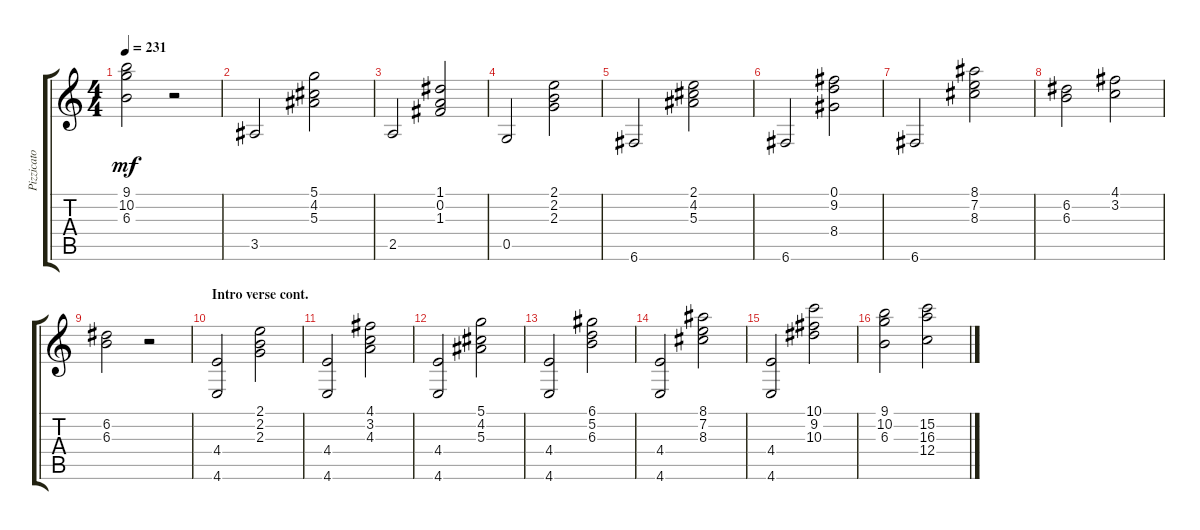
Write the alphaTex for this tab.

\track ("Pizzicato" "Pizzicato") {instrument electricguitarclean}
\staff {score tabs}
\tuning (D4 A3 F3 C3 G2 C2) {hide}
\ts (4 4)
\tempo 231
\clef g2
\ks aminor
(9.1 10.2 6.3).2{dy mf} r.2 |
3.5.2 (5.1 4.2 5.3).2 |
2.5.2 (1.1 0.2 1.3).2 |
0.5.2 (2.1 2.2 2.3).2 |
6.6.2 (2.1 4.2 5.3).2 |
6.6.2 (0.1 9.2 8.4).2 |
6.6.2 (8.1 7.2 8.3).2 |
(6.2 6.3).2 (4.1 3.2).2 |
(6.2 6.3).2 r.2 |
\section ("" "Intro verse cont.")
(4.4 4.6).2 (2.1 2.2 2.3).2 |
(4.4 4.6).2 (4.1 3.2 4.3).2 |
(4.4 4.6).2 (5.1 4.2 5.3).2 |
(4.4 4.6).2 (6.1 5.2 6.3).2 |
(4.4 4.6).2 (8.1 7.2 8.3).2 |
(4.4 4.6).2 (10.1 9.2 10.3).2 |
(9.1 10.2 6.3).2 (15.2 16.3 12.4).2
